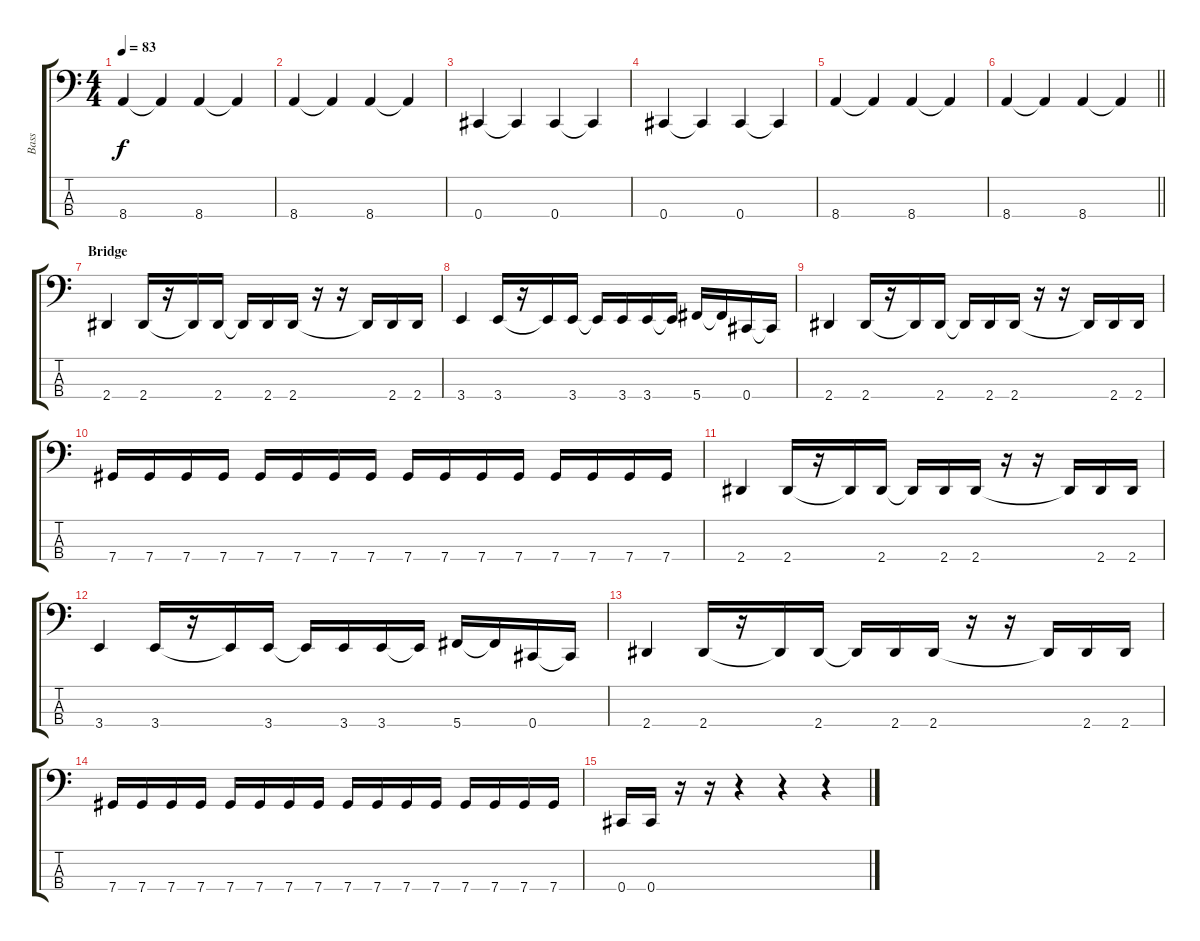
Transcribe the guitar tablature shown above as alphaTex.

\track ("Bass" "Bass") {instrument electricbasspick}
\staff {score tabs}
\tuning (Gb2 Db2 Ab1 Db1) {hide}
\ts (4 4)
\tempo 83
\clef f4
\ks c
8.4.4{dy f} 8.4{t}.4 8.4.4 8.4{t}.4 |
8.4.4 8.4{t}.4 8.4.4 8.4{t}.4 |
0.4.4 0.4{t}.4 0.4.4 0.4{t}.4 |
0.4.4 0.4{t}.4 0.4.4 0.4{t}.4 |
8.4.4 8.4{t}.4 8.4.4 8.4{t}.4 |
\barLineRight lightlight
8.4.4 8.4{t}.4 8.4.4 8.4{t}.4 |
\section ("" "Bridge")
2.4.4 2.4.16 r.16 2.4{t}.16 2.4.16 2.4{t}.16 2.4.16 2.4.16 r.16 r.16 2.4{t}.16 2.4.16 2.4.16 |
3.4.4 3.4.16 r.16 3.4{t}.16 3.4.16 3.4{t}.16 3.4.16 3.4.16 3.4{t}.16 5.4.16 5.4{t}.16 0.4.16 0.4{t}.16 |
2.4.4 2.4.16 r.16 2.4{t}.16 2.4.16 2.4{t}.16 2.4.16 2.4.16 r.16 r.16 2.4{t}.16 2.4.16 2.4.16 |
7.4.16 7.4.16 7.4.16 7.4.16 7.4.16 7.4.16 7.4.16 7.4.16 7.4.16 7.4.16 7.4.16 7.4.16 7.4.16 7.4.16 7.4.16 7.4.16 |
2.4.4 2.4.16 r.16 2.4{t}.16 2.4.16 2.4{t}.16 2.4.16 2.4.16 r.16 r.16 2.4{t}.16 2.4.16 2.4.16 |
3.4.4 3.4.16 r.16 3.4{t}.16 3.4.16 3.4{t}.16 3.4.16 3.4.16 3.4{t}.16 5.4.16 5.4{t}.16 0.4.16 0.4{t}.16 |
2.4.4 2.4.16 r.16 2.4{t}.16 2.4.16 2.4{t}.16 2.4.16 2.4.16 r.16 r.16 2.4{t}.16 2.4.16 2.4.16 |
7.4.16 7.4.16 7.4.16 7.4.16 7.4.16 7.4.16 7.4.16 7.4.16 7.4.16 7.4.16 7.4.16 7.4.16 7.4.16 7.4.16 7.4.16 7.4.16 |
0.4.16 0.4.16 r.16 r.16 r.4 r.4 r.4
